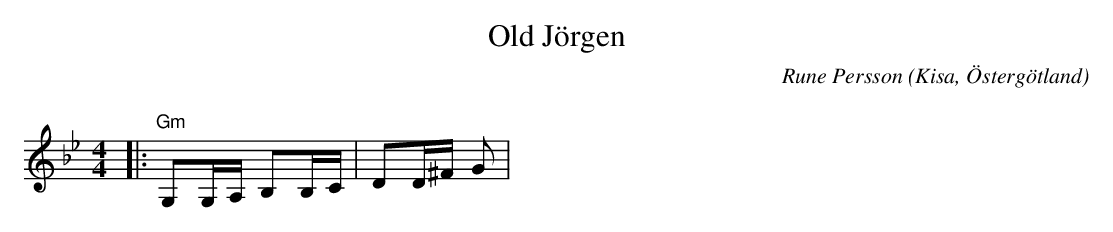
X:1
T:Old Jörgen
C:Rune Persson
O:Kisa, Östergötland
Q:70
M:4/4
L:1/8
K:Gm
|:"Gm"G,G,/A,/ B,B,/C/|DD/^F/ G|
